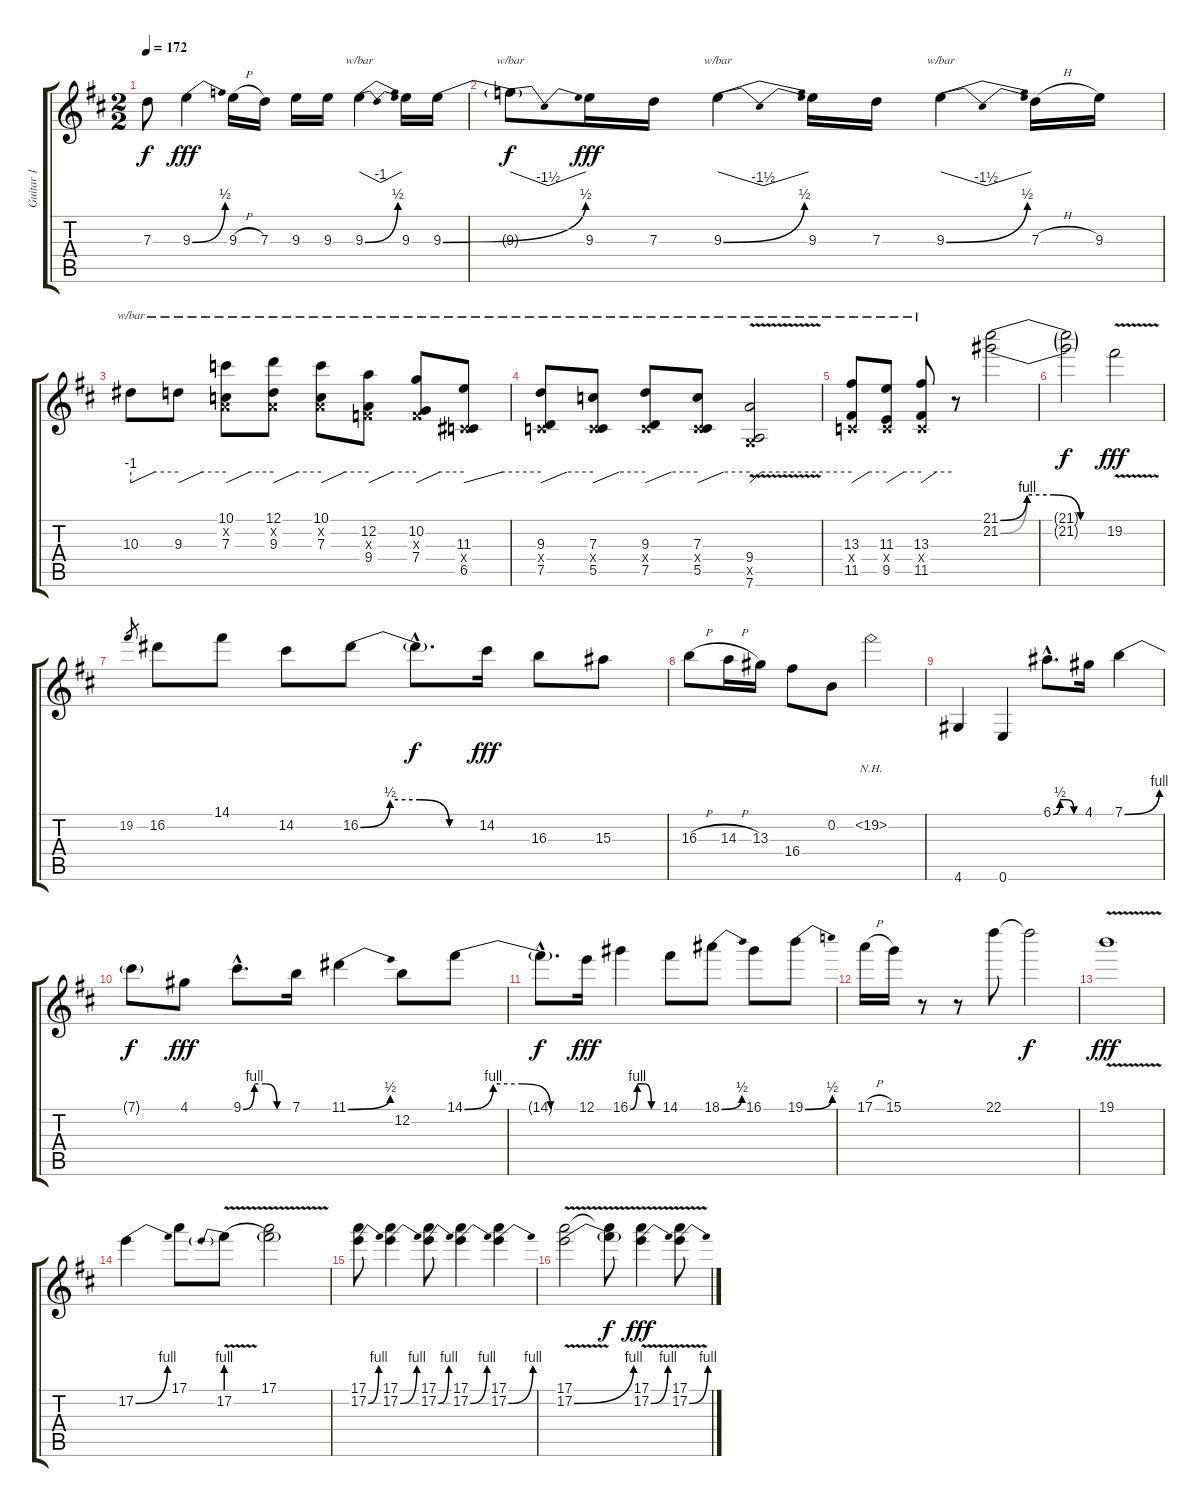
\track ("Guitar 1" "Guitar 1") {instrument distortionguitar}
\staff {score tabs}
\tuning (E4 B3 G3 D3 A2 E2) {hide}
\ts (2 2)
\tempo 172
\clef g2
\ks d
7.3{t}.8{dy f} 9.3{be (bend 0 0 60 2)}.4{dy fff} 9.3{h}.16 7.3.16 9.3.16 9.3.16 9.3{be (bend 0 0 60 2)}.4{tbe (dip default 0 0 30 -4 60 0)} 9.3.16 9.3{be (bend 0 0 60 2)}.16 |
9.3{t}.8{tbe (dip default 0 0 30 -6 60 0) dy f} 9.3.16{dy fff} 7.3.16 9.3{be (bend 0 0 60 2)}.4{tbe (dip default 0 0 30 -6 60 0)} 9.3.16 7.3.16 9.3{be (bend 0 0 60 2)}.4{tbe (dip default 0 0 30 -6 60 0)} 7.3{h}.16 9.3.16 |
10.3.8{tbe (custom default 0 -4 30 0 60 0)} 9.3.8{tbe (custom default 0 -4 30 0 60 0)} (10.1 0.2{x} 7.3).8{tbe (custom default 0 -4 30 0 60 0)} (12.1 0.2{x} 9.3).8{tbe (custom default 0 -4 30 0 60 0)} (10.1 0.2{x} 7.3).8{tbe (custom default 0 -4 30 0 60 0)} (12.2 0.3{x} 9.4).8{tbe (custom default 0 -4 30 0 60 0)} (10.2 0.3{x} 7.4).8{tbe (custom default 0 -4 30 0 60 0)} (11.3 0.4{x} 6.5).8{tbe (custom default 0 -4 30 0 60 0)} |
(9.3 0.4{x} 7.5).8{tbe (custom default 0 -4 30 0 60 0)} (7.3 0.4{x} 5.5).8{tbe (custom default 0 -4 30 0 60 0)} (9.3 0.4{x} 7.5).8{tbe (custom default 0 -4 30 0 60 0)} (7.3 0.4{x} 5.5).8{tbe (custom default 0 -4 30 0 60 0)} (9.4{v} 0.5{x} 7.6{v}).2{tbe (custom default 0 -4 7 0 60 0)} |
(13.3 0.4{x} 11.5).8{tbe (custom default 0 -4 30 0 60 0)} (11.3 0.4{x} 9.5).8{tbe (custom default 0 -4 30 0 60 0)} (13.3 0.4{x} 11.5).8{tbe (custom default 0 -4 30 0 60 0)} r.8 (21.1{be (custom 0 0 15 4 30 4 45 0 60 0)} 21.2{be (custom 0 0 15 4 30 4 45 0 60 0)}).2 |
(21.1{t} 21.2{t}).2{dy f} 19.2{v}.2{dy fff} |
19.2.8{gr} 16.2.8 14.1.8 14.2.8 16.2{be (custom 0 0 15 2 30 2 45 0 60 0)}.8 16.2{hac t}.8{d dy f} 14.2.16{dy fff} 16.3.8 15.3.8 |
16.3{h}.8 14.3{h}.16 13.3.16 16.4.8 0.2.8 19.2{nh}.2 |
4.6.4 0.6.4 6.1{be (custom 0 0 15 2 30 2 45 0 60 0) hac}.8{d} 4.1.16 7.1{be (bend 0 0 60 4)}.4 |
7.1{t}.8{dy f} 4.1.8{dy fff} 9.1{be (custom 0 0 15 4 30 4 45 0 60 0) hac}.8{d} 7.1.16 11.1{be (bend 0 0 60 2)}.4 12.2.8 14.1{be (custom 0 0 15 4 30 4 45 0 60 0)}.8 |
14.1{hac t}.8{d dy f} 12.1.16{dy fff} 16.1{be (custom 0 0 15 4 30 4 45 0 60 0)}.4 14.1.8 18.1{be (bend 0 0 60 2)}.8 16.1.8 19.1{be (bend 0 0 60 2)}.8 |
17.1{h}.16 15.1.16 r.8 r.8 22.1.8 22.1{t}.2{dy f} |
19.1{v}.1{dy fff} |
17.2{be (bend 0 0 60 4)}.4 17.1.8 17.2{be (prebend 0 4 60 4) v}.8 (17.1 17.2{t}).2 |
(17.1 17.2{be (bend 0 0 60 4)}).8 (17.1 17.2{be (bend 0 0 60 4)}).4 (17.1 17.2{be (bend 0 0 60 4)}).8 (17.1 17.2{be (bend 0 0 60 4)}).4 (17.1 17.2{be (bend 0 0 60 4)}).4 |
(17.1 17.2{be (bend 0 0 60 4) v}).2 (17.1{t} 17.2{t}).8{dy f} (17.1 17.2{be (bend 0 0 60 4) v}).4{dy fff} (17.1 17.2{be (bend 0 0 60 4) v}).8
